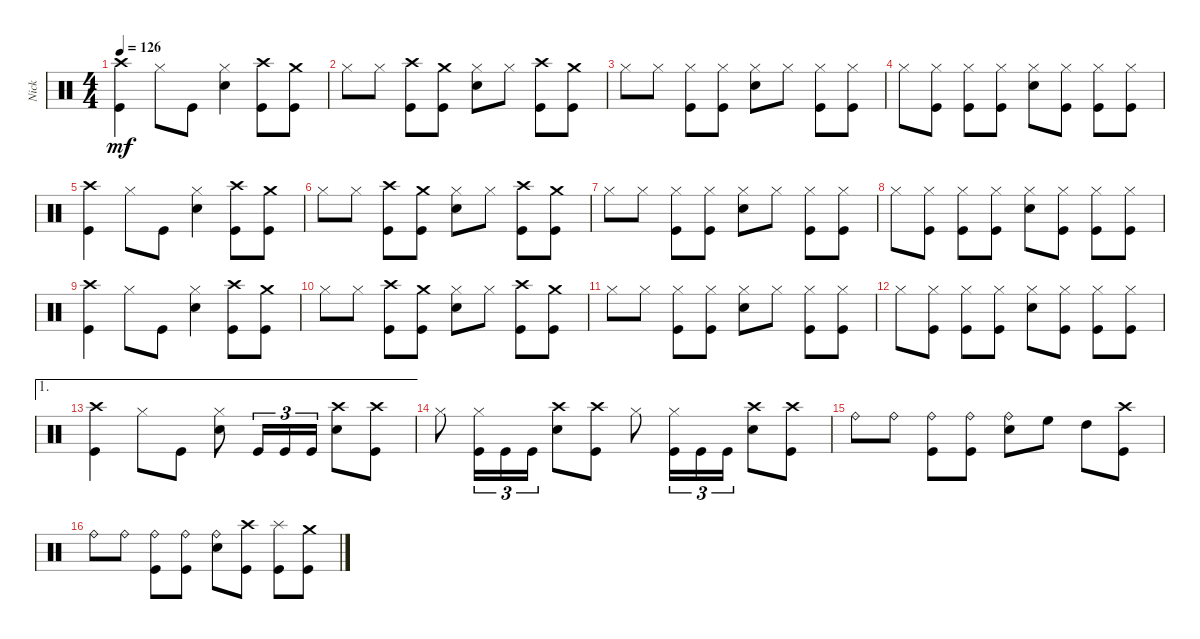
\track ("Nick" "Nick") {instrument percussion}
\staff {score}
\articulation defaults
\ts (4 4)
\tempo 126
\clef neutral
\ks c
("Kick (hit)" "Crash high (hit)").4{dy mf} "Hi-Hat (closed)".8 "Kick (hit)".8 ("Hi-Hat (closed)" "Snare (hit) 2").4 ("Kick (hit)" "Crash high (hit)").8 ("Kick (hit)" "Crash medium (hit)").8 |
"Hi-Hat (closed)".8 "Hi-Hat (closed)".8 ("Kick (hit)" "Crash high (hit)").8 ("Kick (hit)" "Crash medium (hit)").8 ("Hi-Hat (closed)" "Snare (hit) 2").8 "Hi-Hat (closed)".8 ("Kick (hit)" "Crash high (hit)").8 ("Kick (hit)" "Crash medium (hit)").8 |
"Hi-Hat (closed)".8 "Hi-Hat (closed)".8 ("Kick (hit)" "Hi-Hat (closed)").8 ("Kick (hit)" "Hi-Hat (closed)").8 ("Hi-Hat (closed)" "Snare (hit) 2").8 "Hi-Hat (closed)".8 ("Kick (hit)" "Hi-Hat (closed)").8 ("Kick (hit)" "Hi-Hat (closed)").8 |
"Hi-Hat (closed)".8 ("Kick (hit)" "Hi-Hat (closed)").8 ("Kick (hit)" "Hi-Hat (closed)").8 ("Kick (hit)" "Hi-Hat (closed)").8 ("Hi-Hat (closed)" "Snare (hit) 2").8 ("Kick (hit)" "Hi-Hat (closed)").8 ("Kick (hit)" "Hi-Hat (closed)").8 ("Kick (hit)" "Hi-Hat (closed)").8 |
("Kick (hit)" "Crash high (hit)").4 "Hi-Hat (closed)".8 "Kick (hit)".8 ("Hi-Hat (closed)" "Snare (hit) 2").4 ("Kick (hit)" "Crash high (hit)").8 ("Kick (hit)" "Crash medium (hit)").8 |
"Hi-Hat (closed)".8 "Hi-Hat (closed)".8 ("Kick (hit)" "Crash high (hit)").8 ("Kick (hit)" "Crash medium (hit)").8 ("Hi-Hat (closed)" "Snare (hit) 2").8 "Hi-Hat (closed)".8 ("Kick (hit)" "Crash high (hit)").8 ("Kick (hit)" "Crash medium (hit)").8 |
"Hi-Hat (closed)".8 "Hi-Hat (closed)".8 ("Kick (hit)" "Hi-Hat (closed)").8 ("Kick (hit)" "Hi-Hat (closed)").8 ("Hi-Hat (closed)" "Snare (hit) 2").8 "Hi-Hat (closed)".8 ("Kick (hit)" "Hi-Hat (closed)").8 ("Kick (hit)" "Hi-Hat (closed)").8 |
"Hi-Hat (closed)".8 ("Kick (hit)" "Hi-Hat (closed)").8 ("Kick (hit)" "Hi-Hat (closed)").8 ("Kick (hit)" "Hi-Hat (closed)").8 ("Hi-Hat (closed)" "Snare (hit) 2").8 ("Kick (hit)" "Hi-Hat (closed)").8 ("Kick (hit)" "Hi-Hat (closed)").8 ("Kick (hit)" "Hi-Hat (closed)").8 |
("Kick (hit)" "Crash high (hit)").4 "Hi-Hat (closed)".8 "Kick (hit)".8 ("Hi-Hat (closed)" "Snare (hit) 2").4 ("Kick (hit)" "Crash high (hit)").8 ("Kick (hit)" "Crash medium (hit)").8 |
"Hi-Hat (closed)".8 "Hi-Hat (closed)".8 ("Kick (hit)" "Crash high (hit)").8 ("Kick (hit)" "Crash medium (hit)").8 ("Hi-Hat (closed)" "Snare (hit) 2").8 "Hi-Hat (closed)".8 ("Kick (hit)" "Crash high (hit)").8 ("Kick (hit)" "Crash medium (hit)").8 |
"Hi-Hat (closed)".8 "Hi-Hat (closed)".8 ("Kick (hit)" "Hi-Hat (closed)").8 ("Kick (hit)" "Hi-Hat (closed)").8 ("Hi-Hat (closed)" "Snare (hit) 2").8 "Hi-Hat (closed)".8 ("Kick (hit)" "Hi-Hat (closed)").8 ("Kick (hit)" "Hi-Hat (closed)").8 |
"Hi-Hat (closed)".8 ("Kick (hit)" "Hi-Hat (closed)").8 ("Kick (hit)" "Hi-Hat (closed)").8 ("Kick (hit)" "Hi-Hat (closed)").8 ("Hi-Hat (closed)" "Snare (hit) 2").8 ("Kick (hit)" "Hi-Hat (closed)").8 ("Kick (hit)" "Hi-Hat (closed)").8 ("Kick (hit)" "Hi-Hat (closed)").8 |
\ae 1
("Kick (hit)" "Crash high (hit)").4 "Hi-Hat (closed)".8 "Kick (hit)".8 ("Hi-Hat (closed)" "Snare (hit) 2").8 "Kick (hit)".16{tu (3 2)} "Kick (hit)".16{tu (3 2)} "Kick (hit)".16{tu (3 2)} ("Crash high (hit)" "Snare (hit) 2").8 ("Kick (hit)" "Crash high (hit)").8 |
"Hi-Hat (closed)".8 ("Kick (hit)" "Hi-Hat (closed)").16{tu (3 2)} "Kick (hit)".16{tu (3 2)} "Kick (hit)".16{tu (3 2)} ("Crash high (hit)" "Snare (hit) 2").8 ("Kick (hit)" "Crash high (hit)").8 "Hi-Hat (closed)".8 ("Kick (hit)" "Hi-Hat (closed)").16{tu (3 2)} "Kick (hit)".16{tu (3 2)} "Kick (hit)".16{tu (3 2)} ("Crash high (hit)" "Snare (hit) 2").8 ("Kick (hit)" "Crash high (hit)").8 |
"Ride (bell)".8 "Ride (bell)".8 ("Kick (hit)" "Ride (bell)").8 ("Kick (hit)" "Ride (bell)").8 ("Ride (bell)" "Snare (hit) 2").8 "High Floor Tom (hit)".8 "High Tom (hit)".8 ("Kick (hit)" "Crash high (hit)").8 |
"Ride (bell)".8 "Ride (bell)".8 ("Kick (hit)" "Ride (bell)").8 ("Kick (hit)" "Ride (bell)").8 ("Ride (bell)" "Snare (hit) 2").8 ("Kick (hit)" "Crash high (hit)").8 ("Kick (hit)" "Splash (hit)").8 ("Kick (hit)" "Crash medium (hit)").8
